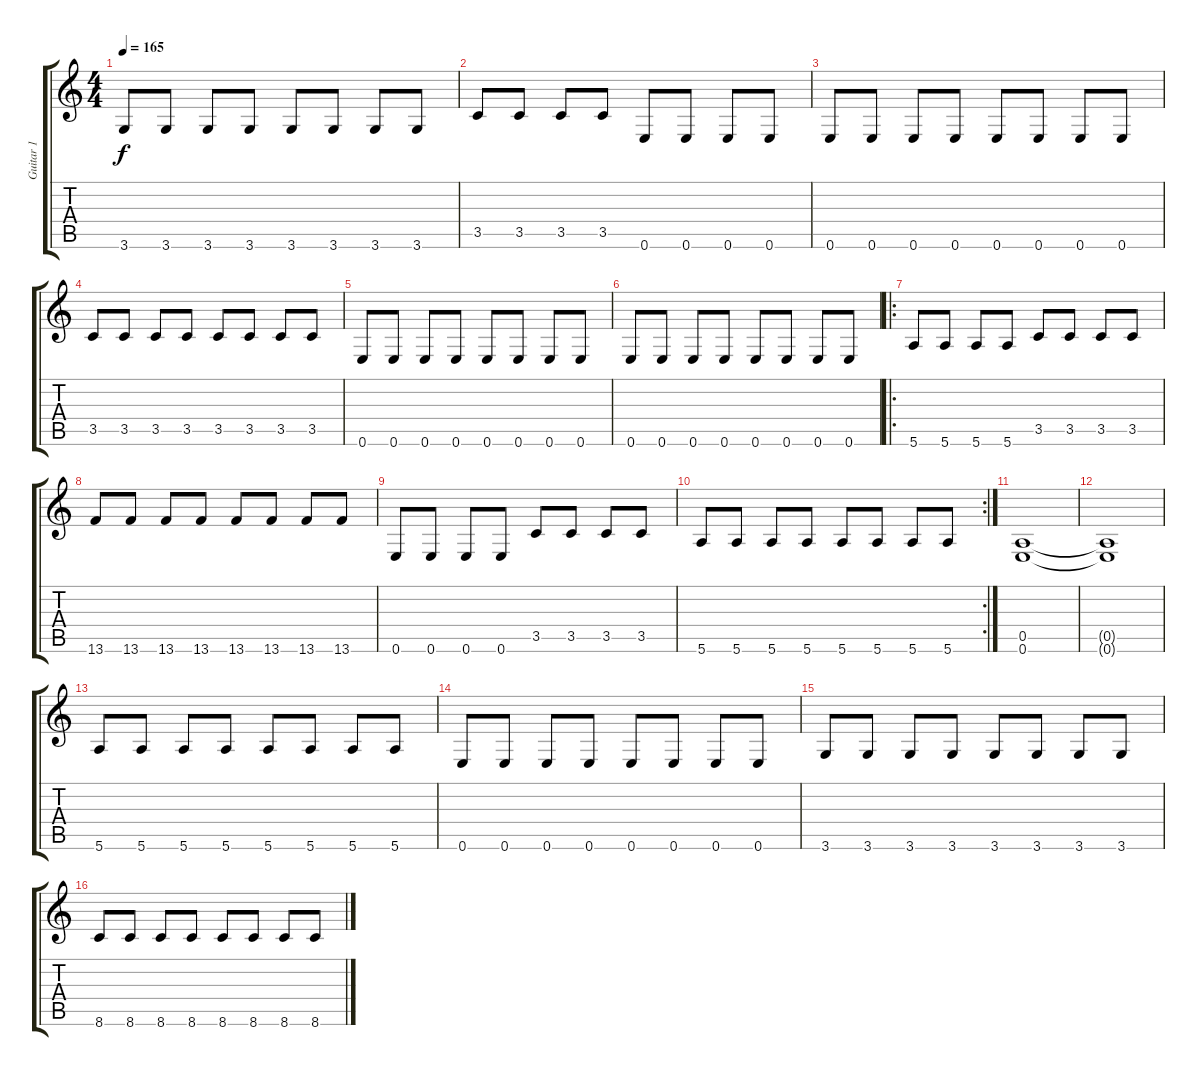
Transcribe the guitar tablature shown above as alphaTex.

\track ("Guitar 1" "Guitar 1") {instrument distortionguitar}
\staff {score tabs}
\tuning (E4 B3 G3 D3 A2 E2) {hide}
\ts (4 4)
\tempo 165
\clef g2
\ks c
3.6.8{dy f} 3.6.8 3.6.8 3.6.8 3.6.8 3.6.8 3.6.8 3.6.8 |
3.5.8 3.5.8 3.5.8 3.5.8 0.6.8 0.6.8 0.6.8 0.6.8 |
0.6.8 0.6.8 0.6.8 0.6.8 0.6.8 0.6.8 0.6.8 0.6.8 |
3.5.8 3.5.8 3.5.8 3.5.8 3.5.8 3.5.8 3.5.8 3.5.8 |
0.6.8 0.6.8 0.6.8 0.6.8 0.6.8 0.6.8 0.6.8 0.6.8 |
0.6.8 0.6.8 0.6.8 0.6.8 0.6.8 0.6.8 0.6.8 0.6.8 |
\ro
5.6.8 5.6.8 5.6.8 5.6.8 3.5.8 3.5.8 3.5.8 3.5.8 |
13.6.8 13.6.8 13.6.8 13.6.8 13.6.8 13.6.8 13.6.8 13.6.8 |
0.6.8 0.6.8 0.6.8 0.6.8 3.5.8 3.5.8 3.5.8 3.5.8 |
\rc 2
5.6.8 5.6.8 5.6.8 5.6.8 5.6.8 5.6.8 5.6.8 5.6.8 |
(0.5 0.6).1 |
(0.5{t} 0.6{t}).1 |
5.6.8 5.6.8 5.6.8 5.6.8 5.6.8 5.6.8 5.6.8 5.6.8 |
0.6.8 0.6.8 0.6.8 0.6.8 0.6.8 0.6.8 0.6.8 0.6.8 |
3.6.8 3.6.8 3.6.8 3.6.8 3.6.8 3.6.8 3.6.8 3.6.8 |
8.6.8 8.6.8 8.6.8 8.6.8 8.6.8 8.6.8 8.6.8 8.6.8
